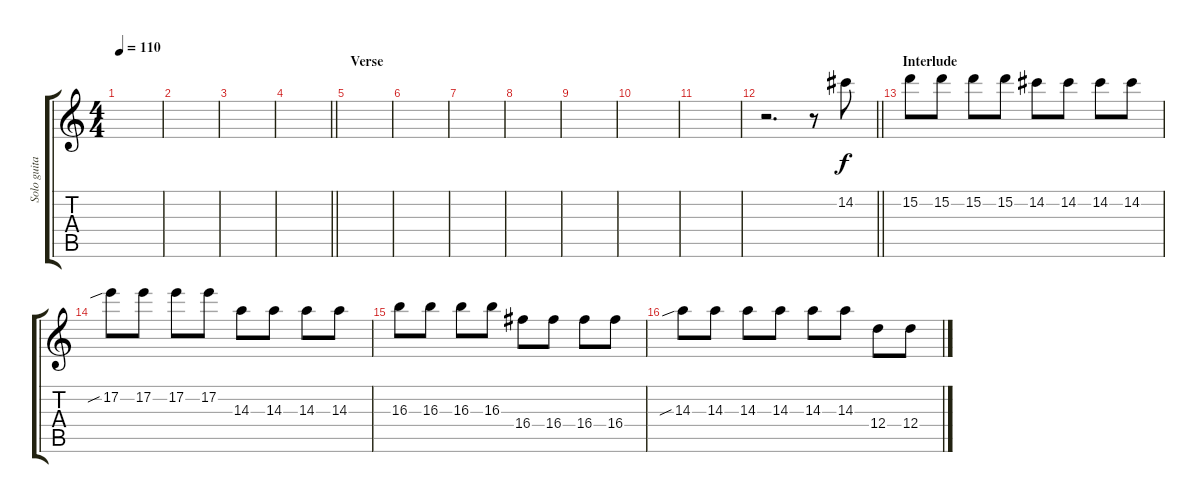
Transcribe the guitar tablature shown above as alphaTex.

\track ("Solo guitar" "Solo guita") {instrument acousticguitarsteel}
\staff {score tabs}
\tuning (E4 B3 G3 D3 A2 E2) {hide}
\ts (4 4)
\tempo 110
\clef g2
\ks c
|
|
|
\barLineRight lightlight
|
\section ("" "Verse")
|
|
|
|
|
|
|
\barLineRight lightlight
r.2{d volume 4 instrument overdrivenguitar} r.8 14.2.8 |
\section ("" "Interlude")
15.2.8 15.2.8 15.2.8 15.2.8 14.2.8 14.2.8 14.2.8 14.2.8 |
17.2{sib}.8 17.2.8 17.2.8 17.2.8 14.3.8 14.3.8 14.3.8 14.3.8 |
16.3.8 16.3.8 16.3.8 16.3.8 16.4.8 16.4.8 16.4.8 16.4.8 |
14.3{sib}.8 14.3.8 14.3.8 14.3.8 14.3.8 14.3.8 12.4.8 12.4.8
